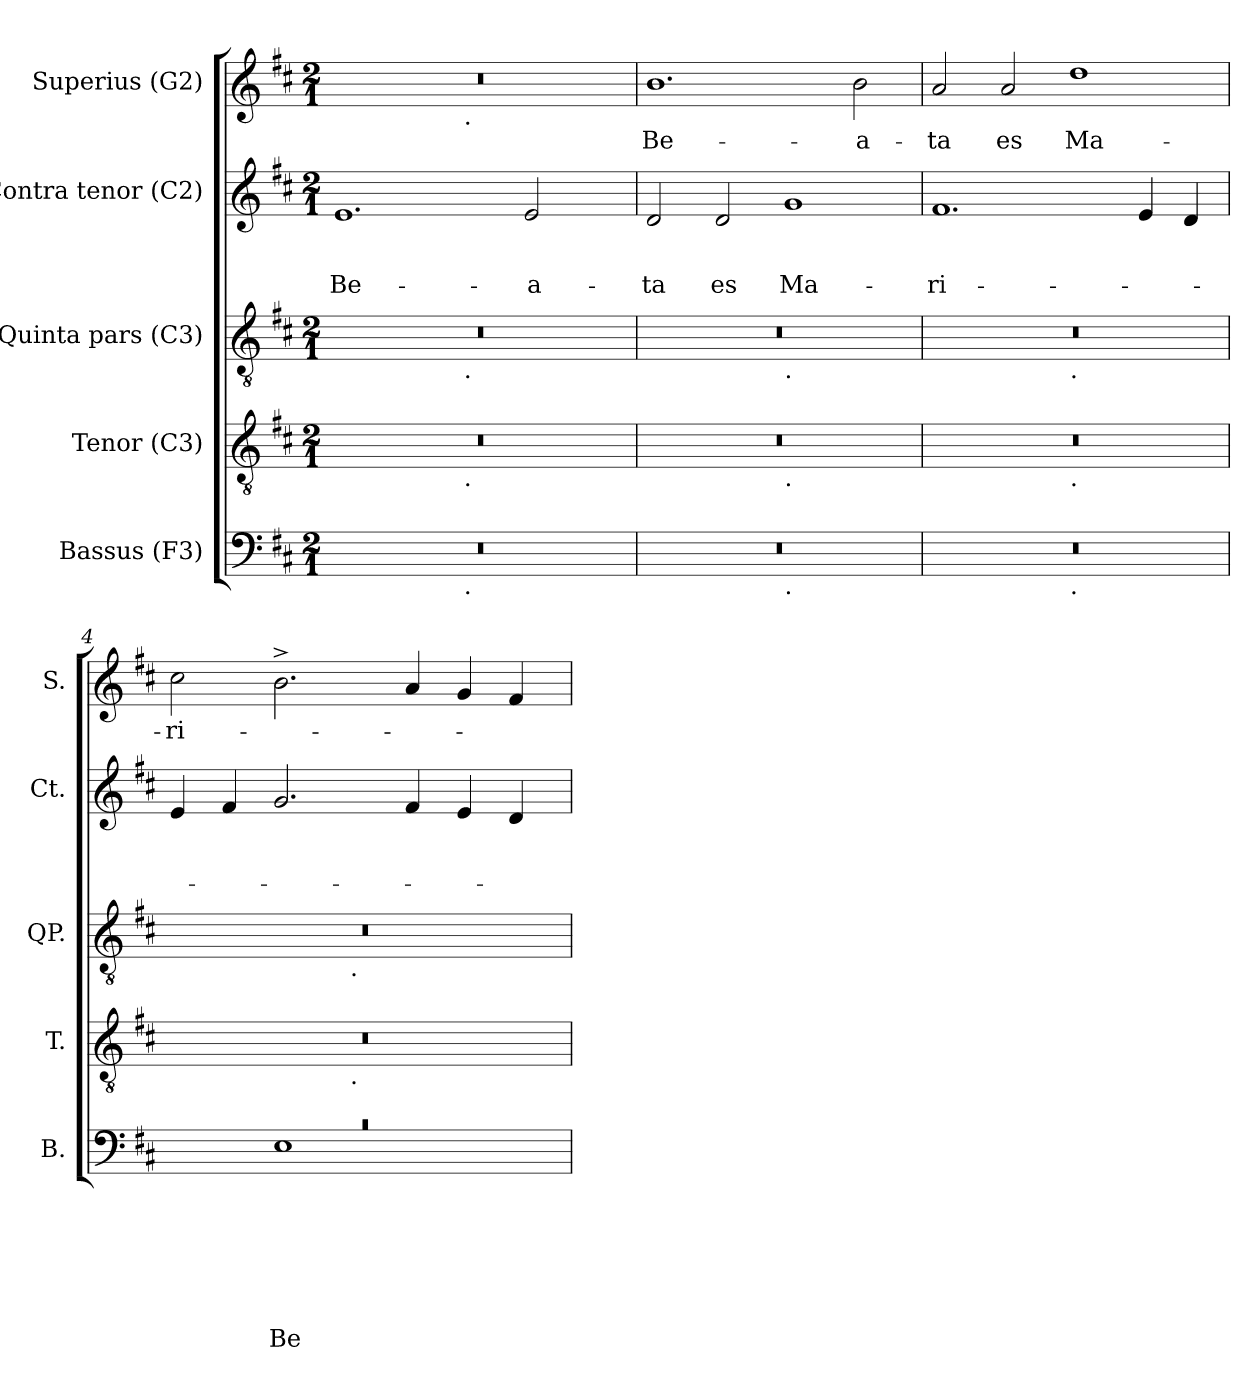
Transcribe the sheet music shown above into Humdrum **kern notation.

**kern	**text	**text	**text	**text	**text	**text	**text	**kern	**kern	**kern	**text	**text	**text	**kern	**text
*part5	*part5	*part5	*part5	*part5	*part5	*part5	*part5	*part4	*part3	*part2	*part2	*part2	*part2	*part1	*part1
*staff5	*staff5	*staff5	*staff5	*staff5	*staff5	*staff5	*staff5	*staff4	*staff3	*staff2	*staff2	*staff2	*staff2	*staff1	*staff1
*I"Bassus (F3)	*	*	*	*	*	*	*	*I"Tenor (C3)	*I"Quinta pars (C3)	*I"Contra tenor (C2)	*	*	*	*I"Superius (G2)	*
*I'B.	*	*	*	*	*	*	*	*I'T.	*I'QP.	*I'Ct.	*	*	*	*I'S.	*
*clefF4	*	*	*	*	*	*	*	*clefGv2	*clefGv2	*clefG2	*	*	*	*clefG2	*
*k[f#c#]	*	*	*	*	*	*	*	*k[f#c#]	*k[f#c#]	*k[f#c#]	*	*	*	*k[f#c#]	*
*D:	*	*	*	*	*	*	*	*D:	*D:	*D:	*	*	*	*D:	*
*M2/1	*	*	*	*	*	*	*	*M2/1	*M2/1	*M2/1	*	*	*	*M2/1	*
=1	=1	=1	=1	=1	=1	=1	=1	=1	=1	=1	=1	=1	=1	=1	=1
!	!	!	!	!	!	!	!	!	!	!	!	!	!LO:LY:b	!	!
*^	*	*	*	*	*	*	*	*^	*^	*	*	*	*	*^	*
0r	1ryy	.	.	.	.	.	.	.	0r	1ryy	0r	1ryy	1.e	.	.	Be-	0r	1ryy	.
.	16.ryy	.	.	.	.	.	.	.	.	16.ryy	.	16.ryy	.	.	.	.	.	16.ryy	.
!	!	!	!	!	!	!	!	!	!	!	!	!	!	!	!	!	!	!LO:TX:b:t=.	!
!	!	!	!	!	!	!	!	!	!	!	!	!LO:TX:b:t=.	!	!	!	!	!	!	!
!	!	!	!	!	!	!	!	!	!	!LO:TX:b:t=.	!	!	!	!	!	!	!	!	!
!	!LO:TX:b:t=.	!	!	!	!	!	!	!	!	!	!	!	!	!	!	!	!	!	!
.	2ryy	.	.	.	.	.	.	.	.	2ryy	.	2ryy	.	.	.	.	.	2ryy	.
!	!	!	!	!	!	!	!	!	!	!	!	!	!	!	!	!LO:LY:b	!	!	!
.	.	.	.	.	.	.	.	.	.	.	.	.	2e/	.	.	-a-	.	.	.
.	4ryy	.	.	.	.	.	.	.	.	4ryy	.	4ryy	.	.	.	.	.	4ryy	.
.	8ryy	.	.	.	.	.	.	.	.	8ryy	.	8ryy	.	.	.	.	.	8ryy	.
.	32ryy	.	.	.	.	.	.	.	.	32ryy	.	32ryy	.	.	.	.	.	32ryy	.
=2	=2	=2	=2	=2	=2	=2	=2	=2	=2	=2	=2	=2	=2	=2	=2	=2	=2	=2	=2
!	!	!	!	!	!	!	!	!	!	!	!	!	!	!	!	!LO:LY:b	!	!	!LO:LY:b
*	*	*	*	*	*	*	*	*	*	*	*	*	*	*	*	*	*v	*v	*
0r	1ryy	.	.	.	.	.	.	.	0r	1ryy	0r	1ryy	2d/	.	.	-ta	1.b	Be-
!	!	!	!	!	!	!	!	!	!	!	!	!	!	!	!	!LO:LY:b	!	!
.	.	.	.	.	.	.	.	.	.	.	.	.	2d/	.	.	es	.	.
!	!	!	!	!	!	!	!	!	!	!	!	!LO:TX:b:t=.	!	!	!	!	!	!
!	!	!	!	!	!	!	!	!	!	!LO:TX:b:t=.	!	!	!	!	!	!	!	!
!	!LO:TX:b:t=.	!	!	!	!	!	!	!	!	!	!	!	!	!	!	!	!	!
!	!	!	!	!	!	!	!	!	!	!	!	!	!	!	!	!LO:LY:b	!	!
.	1ryy	.	.	.	.	.	.	.	.	1ryy	.	1ryy	1g	.	.	Ma-	.	.
!	!	!	!	!	!	!	!	!	!	!	!	!	!	!	!	!	!	!LO:LY:b
.	.	.	.	.	.	.	.	.	.	.	.	.	.	.	.	.	2b\	-a-
=3	=3	=3	=3	=3	=3	=3	=3	=3	=3	=3	=3	=3	=3	=3	=3	=3	=3	=3
!	!	!	!	!	!	!	!	!	!	!	!	!	!	!	!	!LO:LY:b	!	!LO:LY:b
0r	1ryy	.	.	.	.	.	.	.	0r	1ryy	0r	1ryy	1.f#	.	.	-ri-	2a/	-ta
!	!	!	!	!	!	!	!	!	!	!	!	!	!	!	!	!	!	!LO:LY:b
.	.	.	.	.	.	.	.	.	.	.	.	.	.	.	.	.	2a/	es
!	!	!	!	!	!	!	!	!	!	!	!	!LO:TX:b:t=.	!	!	!	!	!	!
!	!	!	!	!	!	!	!	!	!	!LO:TX:b:t=.	!	!	!	!	!	!	!	!
!	!LO:TX:b:t=.	!	!	!	!	!	!	!	!	!	!	!	!	!	!	!	!	!
!	!	!	!	!	!	!	!	!	!	!	!	!	!	!	!	!	!	!LO:LY:b
.	1ryy	.	.	.	.	.	.	.	.	1ryy	.	1ryy	.	.	.	.	1dd	Ma-
.	.	.	.	.	.	.	.	.	.	.	.	.	4e/	.	.	.	.	.
.	.	.	.	.	.	.	.	.	.	.	.	.	4d/	.	.	.	.	.
=4	=4	=4	=4	=4	=4	=4	=4	=4	=4	=4	=4	=4	=4	=4	=4	=4	=4	=4
!LO:N:vis=1	!	!	!	!	!	!	!	!	!	!	!	!	!	!	!	!	!	!LO:LY:b
0rc	2ryy	.	.	.	.	.	.	.	0r	2ryy	0r	2ryy	4e/	.	.	.	2cc#\	-ri-
.	.	.	.	.	.	.	.	.	.	.	.	.	4f#/	.	.	.	.	.
!	!	!	!	!	!	!	!	!LO:LY:b	!	!	!	!	!	!	!	!	!	!
.	1E	.	.	.	.	.	.	Be-	.	4...ryy	.	4...ryy	2.g/	.	.	.	2.b^>\	.
!	!	!	!	!	!	!	!	!	!	!	!	!LO:TX:b:t=.	!	!	!	!	!	!
!	!	!	!	!	!	!	!	!	!	!LO:TX:b:t=.	!	!	!	!	!	!	!	!
.	.	.	.	.	.	.	.	.	.	1ryy	.	1ryy	.	.	.	.	.	.
.	.	.	.	.	.	.	.	.	.	.	.	.	4f#/	.	.	.	4a/	.
.	2ryy	.	.	.	.	.	.	.	.	.	.	.	4e/	.	.	.	4g/	.
.	.	.	.	.	.	.	.	.	.	.	.	.	4d/	.	.	.	4f#/	.
.	.	.	.	.	.	.	.	.	.	32ryy	.	32ryy	.	.	.	.	.	.
*v	*v	*	*	*	*	*	*	*	*	*	*v	*v	*	*	*	*	*	*
*	*	*	*	*	*	*	*	*v	*v	*	*	*	*	*	*	*
=	=	=	=	=	=	=	=	=	=	=	=	=	=	=	=
*-	*-	*-	*-	*-	*-	*-	*-	*-	*-	*-	*-	*-	*-	*-	*-
